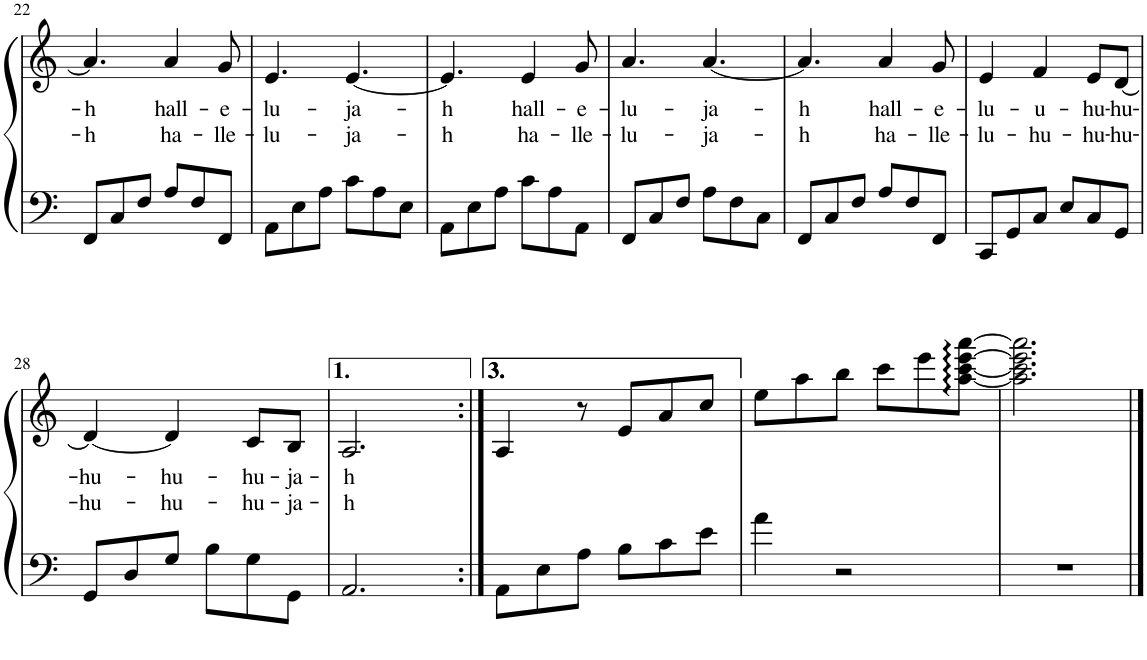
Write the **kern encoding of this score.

**kern	**kern	**text	**text
*part1	*part1	*part1	*part1
*staff2	*staff1	*staff1	*staff1
*I"Piano, 1	*	*	*
*I'Pno.	*	*	*
!!LO:PB:g=z
*clefF4	*clefG2	*	*
*k[]	*k[]	*	*
*M6/8	*M6/8	*	*
=22	=22	=22	=22
!	!	!LO:LY:b	!LO:LY:b
8FF/L	4.a/]	-h	-h
8C/	.	.	.
8F/J	.	.	.
!	!	!LO:LY:b	!LO:LY:b
8A/L	4a/	hall-	ha-
8F/	.	.	.
!	!	!LO:LY:b	!LO:LY:b
8FF/J	8g/	-e-	-lle-
=23	=23	=23	=23
!	!	!LO:LY:b	!LO:LY:b
8AA\L	4.e/	-lu-	-lu-
8E\	.	.	.
8A\J	.	.	.
!	!	!LO:LY:b	!LO:LY:b
8c\L	[4.e/	-ja-	-ja-
8A\	.	.	.
8E\J	.	.	.
=24	=24	=24	=24
!	!	!LO:LY:b	!LO:LY:b
8AA\L	4.e/]	-h	-h
8E\	.	.	.
8A\J	.	.	.
!	!	!LO:LY:b	!LO:LY:b
8c\L	4e/	hall-	ha-
8A\	.	.	.
!	!	!LO:LY:b	!LO:LY:b
8AA\J	8g/	-e-	-lle-
=25	=25	=25	=25
!	!	!LO:LY:b	!LO:LY:b
8FF/L	4.a/	-lu-	-lu-
8C/	.	.	.
8F/J	.	.	.
!	!	!LO:LY:b	!LO:LY:b
8A\L	[4.a/	-ja-	-ja-
8F\	.	.	.
8C\J	.	.	.
=26	=26	=26	=26
!	!	!LO:LY:b	!LO:LY:b
8FF/L	4.a/]	-h	-h
8C/	.	.	.
8F/J	.	.	.
!	!	!LO:LY:b	!LO:LY:b
8A/L	4a/	hall-	ha-
8F/	.	.	.
!	!	!LO:LY:b	!LO:LY:b
8FF/J	8g/	-e-	-lle-
=27	=27	=27	=27
!	!	!LO:LY:b	!LO:LY:b
8CC/L	4e/	-lu-	-lu-
8GG/	.	.	.
!	!	!LO:LY:b	!LO:LY:b
8C/J	4f/	-u-	-hu-
8E/L	.	.	.
!	!	!LO:LY:b	!LO:LY:b
8C/	8e/L	-hu-	-hu-
!	!	!LO:LY:b	!LO:LY:b
8GG/J	[8d/J	-hu-	-hu-
!!LO:LB:g=z
=28	=28	=28	=28
!	!	!LO:LY:b	!LO:LY:b
8GG/L	4d/_	-hu-	-hu-
8D/	.	.	.
!	!	!LO:LY:b	!LO:LY:b
8G/J	4d/]	-hu-	-hu-
8B\L	.	.	.
!	!	!LO:LY:b	!LO:LY:b
8G\	8c/L	-hu-	-hu-
!	!	!LO:LY:b	!LO:LY:b
8GG\J	8B/J	-ja-	-ja-
=29	=29	=29	=29
!	!	!LO:LY:b	!LO:LY:b
2.AA/	2.A/	-h	-h
=30:|!	=30:|!	=30:|!	=30:|!
8AA\L	4A/	.	.
8E\	.	.	.
8A\J	8r	.	.
8B\L	8e/L	.	.
8c\	8a/	.	.
8e\J	8cc/J	.	.
=31	=31	=31	=31
4a\	8ee\L	.	.
.	8aa\	.	.
2r	8bb\J	.	.
.	8ccc\L	.	.
.	8eee\	.	.
.	[8aa\ [8ccc\ [8eee\ [8aaa\J	.	.
=32	=32	=32	=32
2.r	2.aa\] 2.ccc\] 2.eee\] 2.aaa\]	.	.
==	==	==	==
*-	*-	*-	*-
